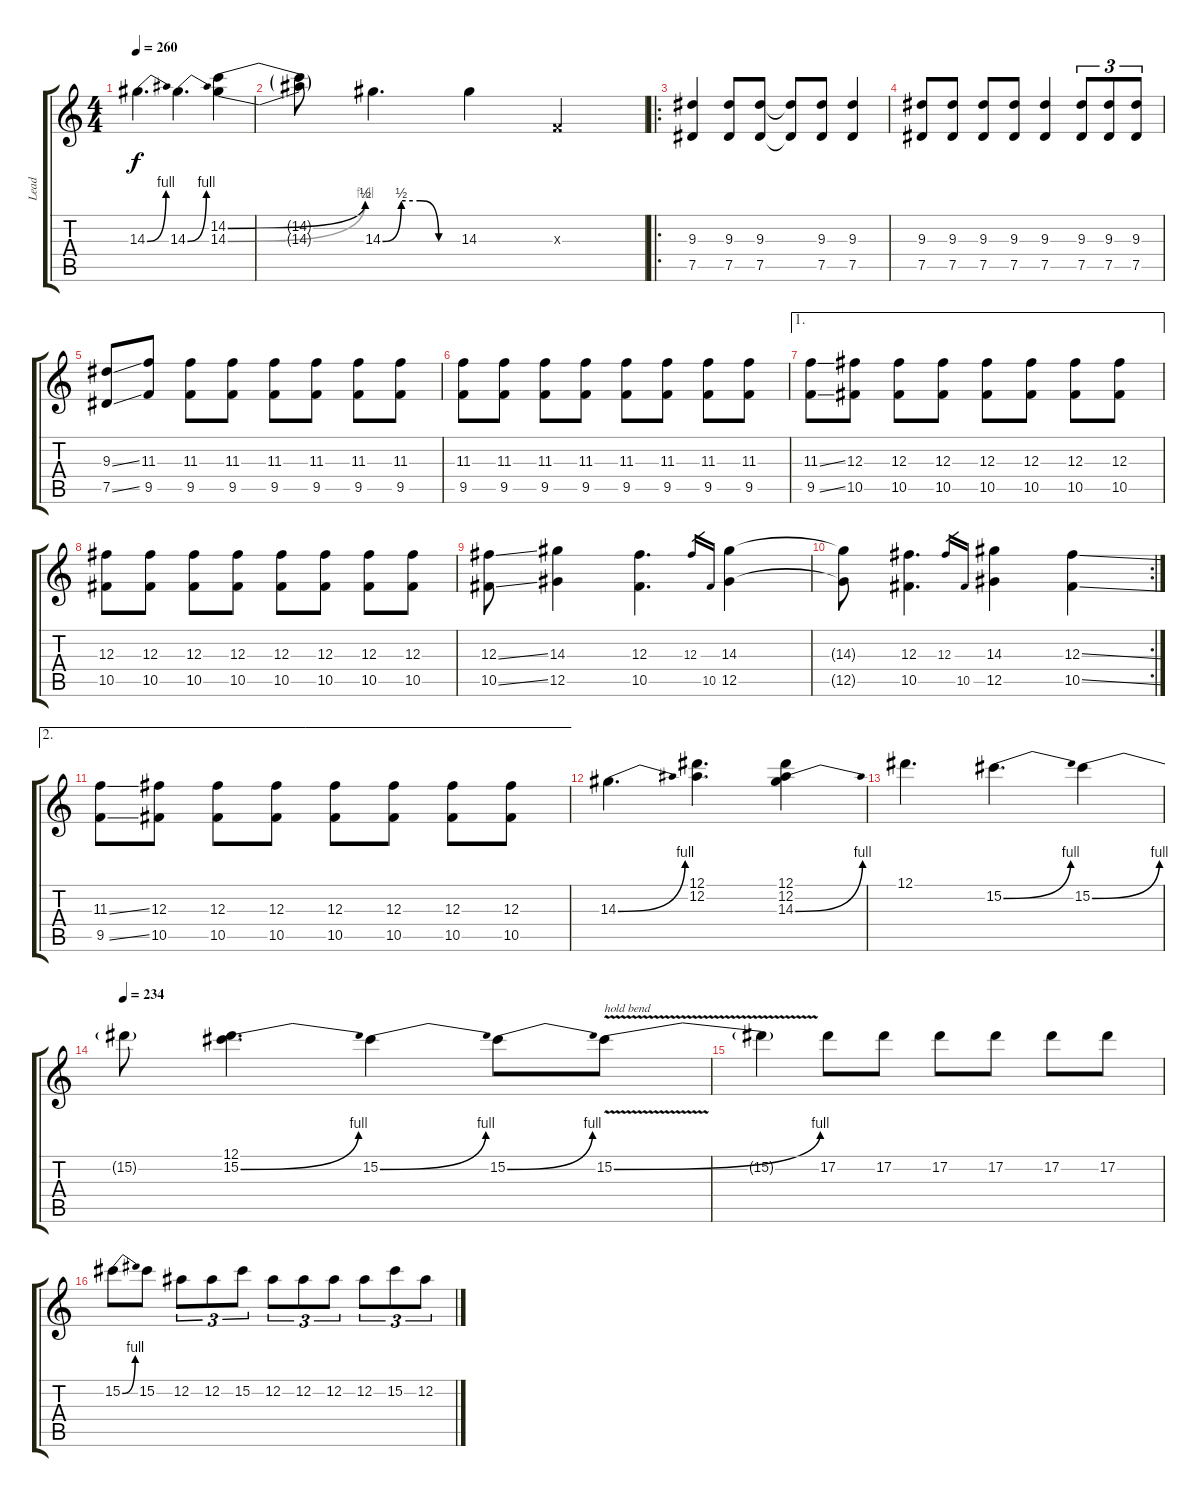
\track ("Lead" "Lead") {instrument distortionguitar}
\staff {score tabs}
\tuning (Eb4 Bb3 Gb3 Db3 Ab2 Eb2) {hide}
\ts (4 4)
\tempo 260
\clef g2
\ks c
14.3{be (bend 0 0 60 4)}.4{d dy f} 14.3{be (bend 0 0 60 4)}.4{d} (14.2{be (bend 0 0 60 2)} 14.3{be (bend 0 0 60 4)}).4 |
(14.2{t} 14.3{t}).8 14.3{be (custom 0 0 15 2 30 2 45 0 60 0)}.4{d} 14.3.4 -1.3{x}.4 |
\ro
(9.3 7.5).4 (9.3 7.5).8 (9.3 7.5).8 (9.3{t} 7.5{t}).8 (9.3 7.5).8 (9.3 7.5).4 |
(9.3 7.5).8 (9.3 7.5).8 (9.3 7.5).8 (9.3 7.5).8 (9.3 7.5).4 (9.3 7.5).8{tu (3 2)} (9.3 7.5).8{tu (3 2)} (9.3 7.5).8{tu (3 2)} |
(9.3{ss} 7.5{ss}).8 (11.3 9.5).8 (11.3 9.5).8 (11.3 9.5).8 (11.3 9.5).8 (11.3 9.5).8 (11.3 9.5).8 (11.3 9.5).8 |
(11.3 9.5).8 (11.3 9.5).8 (11.3 9.5).8 (11.3 9.5).8 (11.3 9.5).8 (11.3 9.5).8 (11.3 9.5).8 (11.3 9.5).8 |
\ae 1
(11.3{ss} 9.5{ss}).8 (12.3 10.5).8 (12.3 10.5).8 (12.3 10.5).8 (12.3 10.5).8 (12.3 10.5).8 (12.3 10.5).8 (12.3 10.5).8 |
(12.3 10.5).8 (12.3 10.5).8 (12.3 10.5).8 (12.3 10.5).8 (12.3 10.5).8 (12.3 10.5).8 (12.3 10.5).8 (12.3 10.5).8 |
(12.3{ss} 10.5{ss}).8 (14.3 12.5).4 (12.3 10.5).4{d} 12.3.16{gr} 10.5.16{gr} (14.3 12.5).4 |
\rc 2
(14.3{t} 12.5{t}).8 (12.3 10.5).4{d} 12.3.16{gr} 10.5.16{gr} (14.3 12.5).4 (12.3{ss} 10.5{ss}).4 |
\ae 2
(11.3{ss} 9.5{ss}).8 (12.3 10.5).8 (12.3 10.5).8 (12.3 10.5).8 (12.3 10.5).8 (12.3 10.5).8 (12.3 10.5).8 (12.3 10.5).8 |
14.3{be (bend 0 0 60 4)}.4{d} (12.1 12.2).4{d} (12.1 12.2 14.3{be (bend 0 0 60 4)}).4 |
12.1.4{d} 15.2{be (bend 0 0 60 4)}.4{d} 15.2{be (bend 0 0 60 4)}.4 |
\tempo 234
15.2{t}.8 (12.1 15.2{be (bend 0 0 60 4)}).4{d} 15.2{be (bend 0 0 60 4)}.4 15.2{be (bend 0 0 60 4)}.8 15.2{be (bend 0 0 60 4) v}.8{txt "hold bend"} |
15.2{t}.4 17.2.8 17.2.8 17.2.8 17.2.8 17.2.8 17.2.8 |
15.2{be (bend 0 0 60 4)}.8 15.2.8 12.2.8{tu (3 2)} 12.2.8{tu (3 2)} 15.2.8{tu (3 2)} 12.2.8{tu (3 2)} 12.2.8{tu (3 2)} 12.2.8{tu (3 2)} 12.2.8{tu (3 2)} 15.2.8{tu (3 2)} 12.2.8{tu (3 2)}
